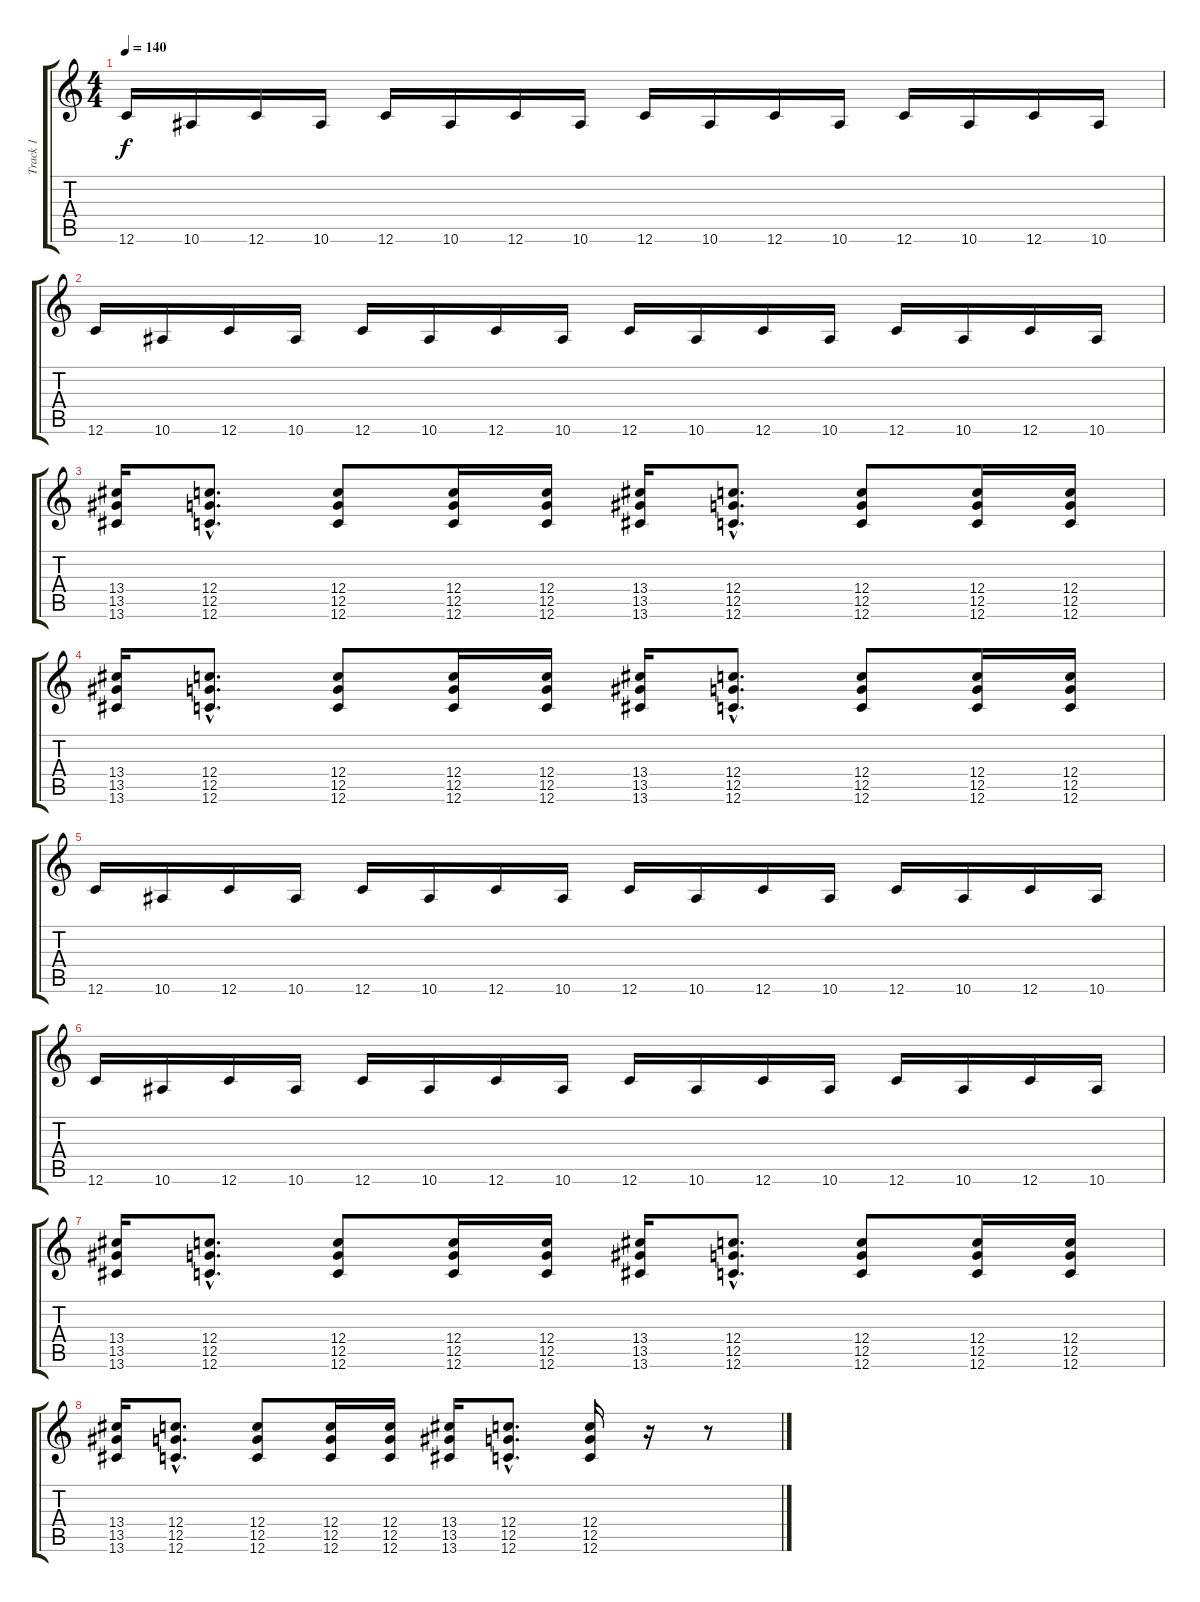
\track ("Track 1" "Track 1") {instrument distortionguitar}
\staff {score tabs}
\tuning (D4 A3 F3 C3 G2 C2) {hide}
\ts (4 4)
\tempo 140
\clef g2
\ks c
12.6.16{dy f} 10.6.16 12.6.16 10.6.16 12.6.16 10.6.16 12.6.16 10.6.16 12.6.16 10.6.16 12.6.16 10.6.16 12.6.16 10.6.16 12.6.16 10.6.16 |
12.6.16 10.6.16 12.6.16 10.6.16 12.6.16 10.6.16 12.6.16 10.6.16 12.6.16 10.6.16 12.6.16 10.6.16 12.6.16 10.6.16 12.6.16 10.6.16 |
(13.4 13.5 13.6).16 (12.4{hac} 12.5{hac} 12.6{hac}).8{d} (12.4 12.5 12.6).8 (12.4 12.5 12.6).16 (12.4 12.5 12.6).16 (13.4 13.5 13.6).16 (12.4{hac} 12.5{hac} 12.6{hac}).8{d} (12.4 12.5 12.6).8 (12.4 12.5 12.6).16 (12.4 12.5 12.6).16 |
(13.4 13.5 13.6).16 (12.4{hac} 12.5{hac} 12.6{hac}).8{d} (12.4 12.5 12.6).8 (12.4 12.5 12.6).16 (12.4 12.5 12.6).16 (13.4 13.5 13.6).16 (12.4{hac} 12.5{hac} 12.6{hac}).8{d} (12.4 12.5 12.6).8 (12.4 12.5 12.6).16 (12.4 12.5 12.6).16 |
12.6.16 10.6.16 12.6.16 10.6.16 12.6.16 10.6.16 12.6.16 10.6.16 12.6.16 10.6.16 12.6.16 10.6.16 12.6.16 10.6.16 12.6.16 10.6.16 |
12.6.16 10.6.16 12.6.16 10.6.16 12.6.16 10.6.16 12.6.16 10.6.16 12.6.16 10.6.16 12.6.16 10.6.16 12.6.16 10.6.16 12.6.16 10.6.16 |
(13.4 13.5 13.6).16 (12.4{hac} 12.5{hac} 12.6{hac}).8{d} (12.4 12.5 12.6).8 (12.4 12.5 12.6).16 (12.4 12.5 12.6).16 (13.4 13.5 13.6).16 (12.4{hac} 12.5{hac} 12.6{hac}).8{d} (12.4 12.5 12.6).8 (12.4 12.5 12.6).16 (12.4 12.5 12.6).16 |
(13.4 13.5 13.6).16 (12.4{hac} 12.5{hac} 12.6{hac}).8{d} (12.4 12.5 12.6).8 (12.4 12.5 12.6).16 (12.4 12.5 12.6).16 (13.4 13.5 13.6).16 (12.4{hac} 12.5{hac} 12.6{hac}).8{d} (12.4 12.5 12.6).16 r.16 r.8
